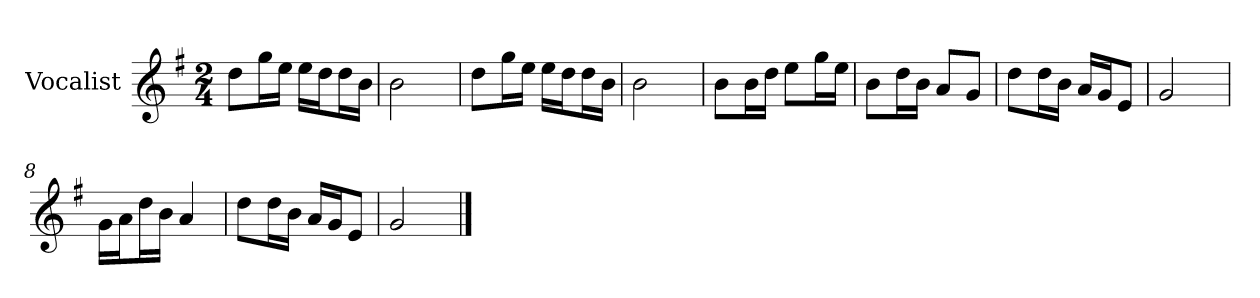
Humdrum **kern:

**kern
*part1
*staff1
*I"Vocalist
*k[f#]
*G:
*M2/4
=
8ddL
16ggL
16eeJJ
16eeLL
16ddJ
16ddL
16bJJ
=1
2b
=2
8ddL
16ggL
16eeJJ
16eeLL
16ddJ
16ddL
16bJJ
=3
2b
=4
8bL
16bL
16ddJJ
8eeL
16ggL
16eeJJ
=5
8bL
16ddL
16bJJ
8aL
8gJ
=6
8ddL
16ddL
16bJJ
16aLL
16gJ
8eJ
=7
2g
=8
16gLL
16aJ
16ddL
16bJJ
4a
=9
8ddL
16ddL
16bJJ
16aLL
16gJ
8eJ
=10
2g
==
*-
